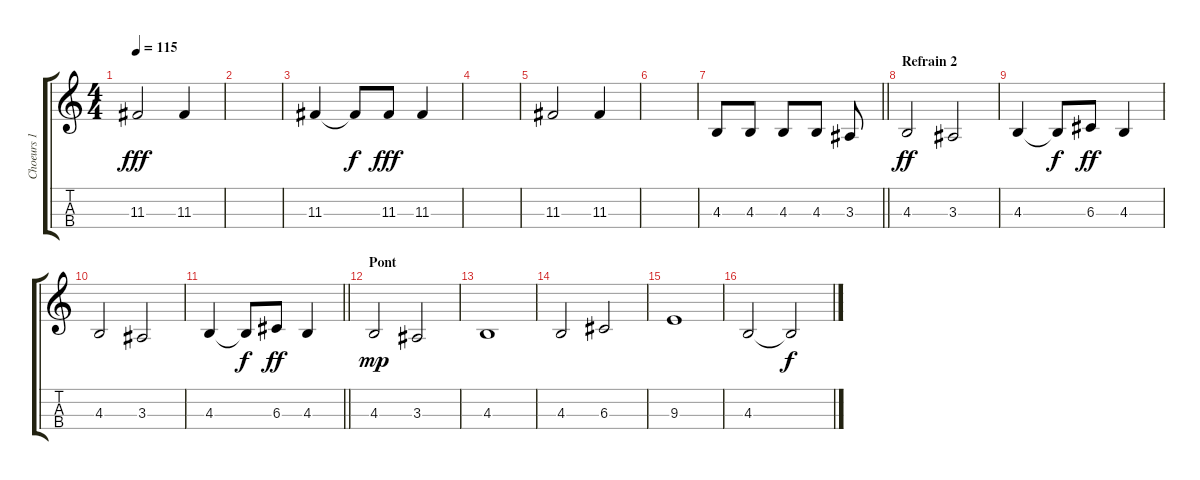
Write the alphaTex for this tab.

\track ("Choeurs 1" "Choeurs 1") {instrument lead3calliope}
\staff {score tabs}
\tuning (E4 B3 G3 D3) {hide}
\ts (4 4)
\tempo 115
\clef g2
\ks c
11.3.2{dy fff} 11.3.4 |
|
11.3.4 11.3{t}.8{dy f} 11.3.8{dy fff} 11.3.4 |
|
11.3.2 11.3.4 |
|
\barLineRight lightlight
4.3.8 4.3.8 4.3.8 4.3.8 3.3.8 |
\section ("" "Refrain 2")
4.3.2{dy ff} 3.3.2 |
4.3.4 4.3{t}.8{dy f} 6.3.8{dy ff} 4.3.4 |
4.3.2 3.3.2 |
\barLineRight lightlight
4.3.4 4.3{t}.8{dy f} 6.3.8{dy ff} 4.3.4 |
\section ("" "Pont")
4.3.2{dy mp} 3.3.2 |
4.3.1 |
4.3.2 6.3.2 |
9.3.1 |
4.3.2 4.3{t}.2{dy f}
